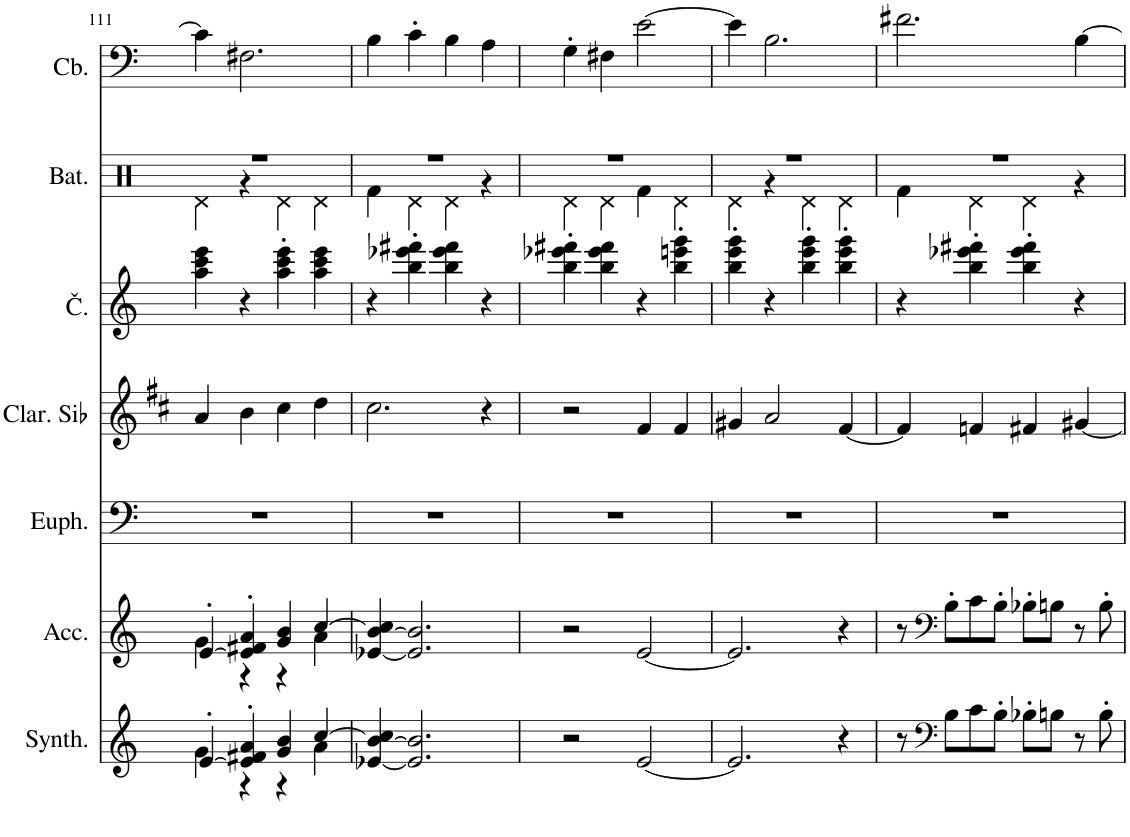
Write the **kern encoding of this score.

**kern	**kern	**kern	**kern	**kern	**kern	**kern
*part7	*part6	*part5	*part4	*part3	*part2	*part1
*staff7	*staff6	*staff5	*staff4	*staff3	*staff2	*staff1
*I"Synthétiseur Pad, Pad 3 (polysynth)	*I"Accordéon , Accordion	*I"Euphonium, Tuba	*I"Clarinette en Sib	*I"Čelo, Acoustic Guitar (nylon)	*I"Batterie	*I"Contrebasse, Acoustic Bass
*I'Synth.	*I'Acc.	*I'Euph.	*I'Clar. Sib	*	*I'Bat.	*I'Cb.
!!LO:PB:g=z
*clefG2	*clefG2	*clefF4	*clefG2	*clefG2	*clefX	*clefF4
*	*	*	*Trd1c2	*Trd14c24	*	*Trd7c12
*k[]	*k[]	*k[]	*k[f#c#]	*k[]	*k[]	*k[]
*M4/4	*M4/4	*M4/4	*M4/4	*M4/4	*M4/4	*M4/4
=111	=111	=111	=111	=111	=111	=111
*^	*^	*	*	*	*^	*
[4e'/	4g\	[4e'/	4g\	1r	4a/	4aa\ 4ccc\ 4eee\	1r	4Rd\	4c\]
4e/]' 4f#X/' 4a/'	4r	4e/]' 4f#X/' 4a/'	4r	.	4b\	4r	.	4r	2.F#X\
4g/ 4b/	4r	4g/ 4b/	4r	.	4cc#\	4aa\' 4ccc\' 4eee\'	.	4Rd\	.
[4cc/	4a\	[4cc/	4a\	.	4dd\	4aa\ 4ccc\ 4eee\	.	4Rd\	.
*v	*v	*	*	*	*	*	*	*	*
*	*v	*v	*	*	*	*	*	*
=112	=112	=112	=112	=112	=112	=112	=112
[4e-X/ [4b/ 4cc/]	[4e-X/ [4b/ 4cc/]	1r	2.cc#\	4r	1r	4Rf\	4B\
2.e-/] 2.b/]	2.e-/] 2.b/]	.	.	4bb\' 4eee-X\' 4fff#X\'	.	4Rd\	4c'\
.	.	.	.	4bb\ 4eee-\ 4fff#\	.	4Rd\	4B\
.	.	.	4r	4r	.	4r	4A\
=113	=113	=113	=113	=113	=113	=113	=113
2r	2r	1r	2r	4bb\' 4eee-X\' 4fff#X\'	1r	4Rd\	4G'\
.	.	.	.	4bb\ 4eee-\ 4fff#\	.	4Rd\	4F#X\
[2e/	[2e/	.	4f#/	4r	.	4Rf\	[2e\
.	.	.	4f#/	4bb\' 4eeen\' 4ggg\'	.	4Rd\	.
=114	=114	=114	=114	=114	=114	=114	=114
2.e/]	2.e/]	1r	4g#X/	4bb\' 4eee\' 4ggg\'	1r	4Rd\	4e\]
.	.	.	2a/	4r	.	4r	2.B\
.	.	.	.	4bb\' 4eee\' 4ggg\'	.	4Rd\	.
4r	4r	.	[4f#/	4bb\' 4eee\' 4ggg\'	.	4Rd\	.
=115	=115	=115	=115	=115	=115	=115	=115
8r	8r	1r	4f#/]	4r	1r	4Rf\	2.f#X\
*clefF4	*clefF4	*	*	*	*	*	*
8B\L	8B'\L	.	.	.	.	.	.
8c\	8c\	.	4fn/	4bb\' 4eee-X\' 4fff#X\'	.	4Rd\	.
8B'\J	8B'\J	.	.	.	.	.	.
8B-X'\L	8B-X'\L	.	4f#X/	4bb\' 4eee-\' 4fff#\'	.	4Rd\	.
8Bn\J	8Bn\J	.	.	.	.	.	.
8r	8r	.	[4g#X/	4r	.	4r	[4B\
8B'\	8B'\	.	.	.	.	.	.
*	*	*	*	*	*v	*v	*
=	=	=	=	=	=	=
*-	*-	*-	*-	*-	*-	*-
